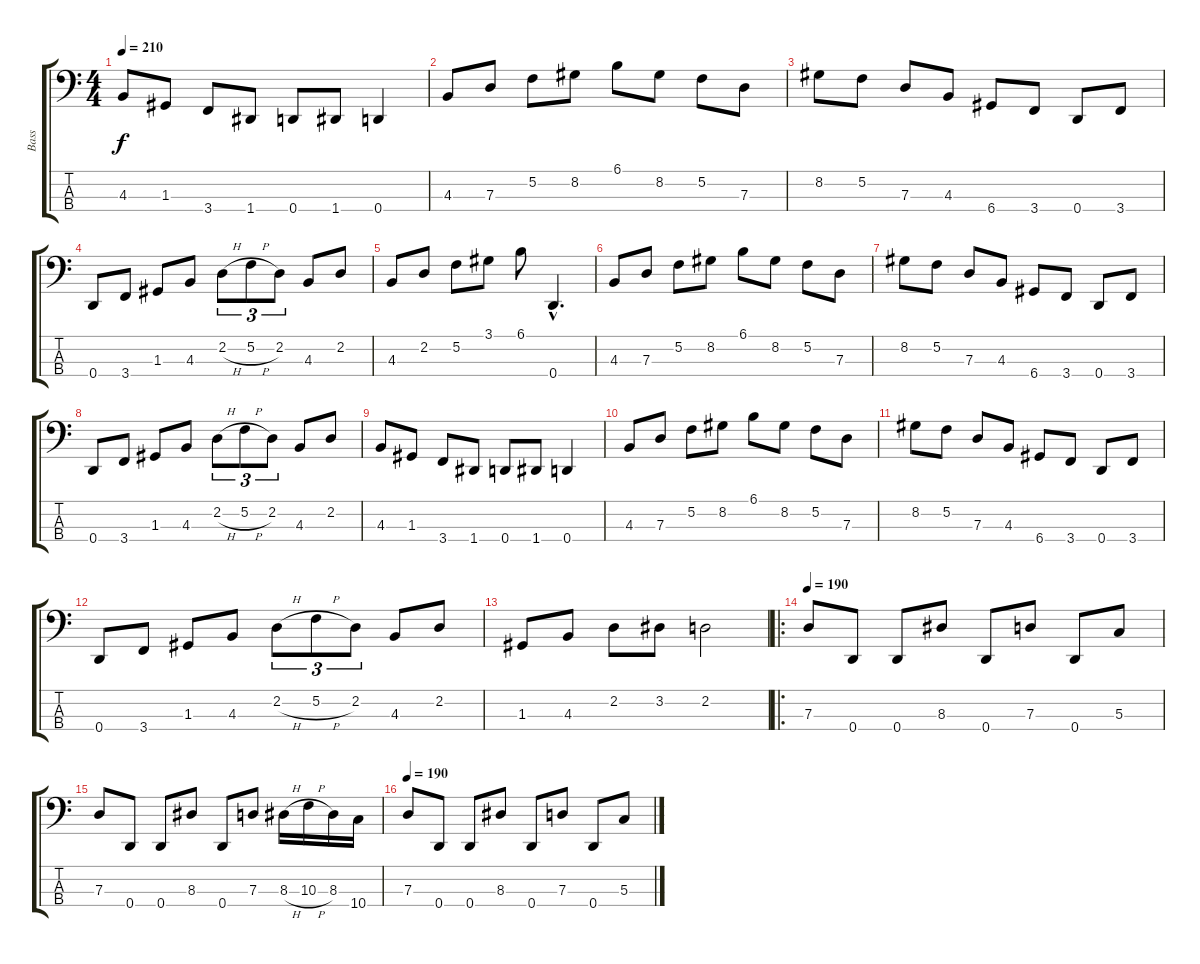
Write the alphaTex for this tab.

\track ("Bass" "Bass") {instrument electricbassfinger}
\staff {score tabs}
\tuning (F2 C2 G1 D1) {hide}
\ts (4 4)
\tempo 210
\clef f4
\ks c
4.3.8{dy f} 1.3.8 3.4.8 1.4.8 0.4.8 1.4.8 0.4.4 |
4.3.8 7.3.8 5.2.8 8.2.8 6.1.8 8.2.8 5.2.8 7.3.8 |
8.2.8 5.2.8 7.3.8 4.3.8 6.4.8 3.4.8 0.4.8 3.4.8 |
0.4.8 3.4.8 1.3.8 4.3.8 2.2{h}.8{tu (3 2)} 5.2{h}.8{tu (3 2)} 2.2.8{tu (3 2)} 4.3.8 2.2.8 |
4.3.8 2.2.8 5.2.8 3.1.8 6.1.8 0.4{hac}.4{d} |
4.3.8 7.3.8 5.2.8 8.2.8 6.1.8 8.2.8 5.2.8 7.3.8 |
8.2.8 5.2.8 7.3.8 4.3.8 6.4.8 3.4.8 0.4.8 3.4.8 |
0.4.8 3.4.8 1.3.8 4.3.8 2.2{h}.8{tu (3 2)} 5.2{h}.8{tu (3 2)} 2.2.8{tu (3 2)} 4.3.8 2.2.8 |
4.3.8 1.3.8 3.4.8 1.4.8 0.4.8 1.4.8 0.4.4 |
4.3.8 7.3.8 5.2.8 8.2.8 6.1.8 8.2.8 5.2.8 7.3.8 |
8.2.8 5.2.8 7.3.8 4.3.8 6.4.8 3.4.8 0.4.8 3.4.8 |
0.4.8 3.4.8 1.3.8 4.3.8 2.2{h}.8{tu (3 2)} 5.2{h}.8{tu (3 2)} 2.2.8{tu (3 2)} 4.3.8 2.2.8 |
1.3.8 4.3.8 2.2.8 3.2.8 2.2.2 |
\ro
\tempo 190
7.3.8 0.4.8 0.4.8 8.3.8 0.4.8 7.3.8 0.4.8 5.3.8 |
7.3.8 0.4.8 0.4.8 8.3.8 0.4.8 7.3.8 8.3{h}.16 10.3{h}.16 8.3.16 10.4.16 |
\tempo 190
7.3.8 0.4.8 0.4.8 8.3.8 0.4.8 7.3.8 0.4.8 5.3.8
